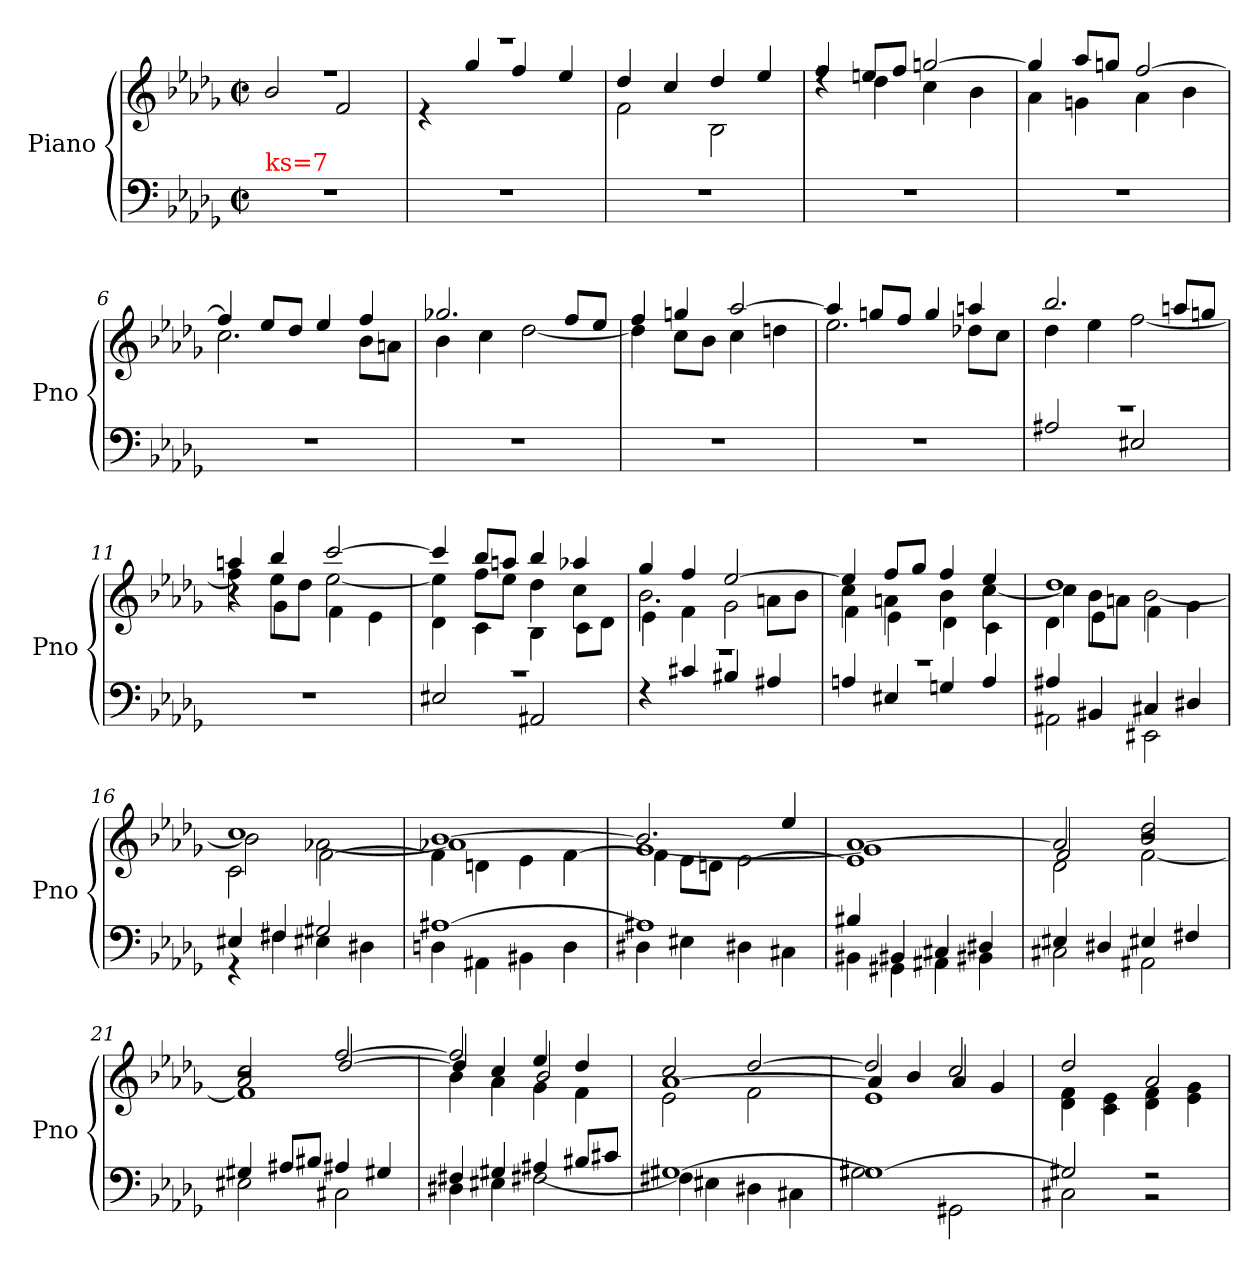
**kern	**kern
*part1	*part1
*staff2	*staff1
*I"Piano	*
*I'Pno	*
*clefF4	*clefG2
*k[b-e-a-d-g-]	*k[b-e-a-d-g-]
*M2/2	*M2/2
*met(c|)	*met(c|)
=1	=1
*	*^
!LO:TX:a:color=#FF0000:t=ks=7	!	!
1r	1r	2b-/
.	.	2f/
=2	=2	=2
1r	1r	4r
.	.	4gg-/
.	.	4ff/
.	.	4ee-/
=3	=3	=3
1r	4dd-/	2f\
.	4cc/	.
.	4dd-/	2B-\
.	4ee-/	.
=4	=4	=4
1r	4ff/	4rdd
.	8een/L	4dd-\
.	8ff/J	.
.	[2ggn/	4cc\
.	.	4b-\
=5	=5	=5
1r	4gg/]	4a-\
.	8aa-/L	4gn\
.	8ggn/J	.
.	[2ff/	4a-\
.	.	4b-\
=6	=6	=6
1r	4ff/]	2.cc\
.	8ee-/L	.
.	8dd-/J	.
.	4ee-/	.
.	4ff/	8b-\L
.	.	8an\J
=7	=7	=7
1r	2.gg-X/	4b-\
.	.	4cc\
.	.	[2dd-\
.	8ff/L	.
.	8ee-/J	.
!!LO:LB:g=z	!!
=8	=8	=8
1r	4ff/	4dd-\]
.	4ggn/	8cc\L
.	.	8b-\J
.	[2aa-/	4cc\
.	.	4ddn\
=9	=9	=9
1r	4aa-/]	2.ee-\
.	8ggn/L	.
.	8ff/J	.
.	4gg/	.
.	4aan/	8dd-X\L
.	.	8cc\J
=10	=10	=10
*^	*	*
1r	2A#Xi/	2.bb-/	4dd-\
.	.	.	4ee-\
.	2E#Xi/	.	[2ff\
.	.	8aan/L	.
.	.	8ggn/J	.
*v	*v	*	*
=11	=11	=11
*	*	*^
1r	4aan/	4ff\]	4r
.	4bb-/	8ee-\L	4g-\
.	.	8dd-\J	.
.	[2ccc/	[2ee-\	4f\
.	.	.	4e-\
=12	=12	=12	=12
*^	*	*	*
1r	2E#Xi/	4ccc/]	4ee-\]	4d-\
.	.	8bb-/L	8ff\L	4c\
.	.	8aan/J	8ee-\J	.
.	2AA#Xi/	4bb-/	4dd-\	4B-\
.	.	4aa-X/	4cc\	8c\L
.	.	.	.	8d-\J
!!LO:LB:g=z	!!	!!
=13	=13	=13	=13	=13
1r	4rF	4gg-/	2.b-\	4e-\
.	4c#Xi/	4ff/	.	4f\
.	4B#Xi/	[2ee-/	.	2g-\
.	4A#Xi/	.	8an\L	.
.	.	.	8b-\J	.
=14	=14	=14	=14	=14
1r	4An/	4ee-/]	4cc\	4f\
.	4E#Xi/	8ff/L	4an\	4e-\
.	.	8gg-/J	.	.
.	4Gn/	4ff/	4b-\	4d-\
.	4A/	4ee-/	[4cc\	4c\
=15	=15	=15	=15	=15
4A#Xi/	2AA#Xi\	1dd-	4cc\]	4d-\
4BB#Xi/	.	.	8b-\L	4e-\
.	.	.	8an\J	.
4C#Xi/	2EE#Xi\	.	[2b-\	4f\
4D#Xi/	.	.	.	4g-\
=16	=16	=16	=16	=16
4E#Xi/	4r	1cc	2b-\]	2c\
4F#Xi/	4F#Xi\	.	.	.
2G#Xi/	4E#Xi\	.	[2a-X\	[2f\
.	4D#Xi\	.	.	.
=17	=17	=17	=17	=17
[1A#Xi	4Dn\	[1b-	1a-X]	4f\]
.	4AA#Xi\	.	.	4dn\
.	4BB#Xi\	.	.	4e-\
.	4D\	.	.	[4f\
!!LO:LB:g=z	!!	!!
=18	=18	=18	=18	=18
1A#Xi]	4D#Xi\	2.b-/]	[1g-	4f\]
.	4E#Xi\	.	.	8e-\L
.	.	.	.	8dn\J
.	4D#Xi\	.	.	[2e-\
.	4C#Xi\	4ee-/	.	.
=19	=19	=19	=19	=19
4B#Xi/	4BB#Xi\	[1a-	1g-]	1e-]
4BB#Xi/	4GG#Xi\	.	.	.
4C#Xi/	4AA#Xi\	.	.	.
4D#Xi/	4BB#Xi\	.	.	.
=20	=20	=20	=20	=20
4E#Xi/	2C#Xi\	2a-/]	2d-\	2f/
4D#Xi/	.	.	.	.
4E#Xi/	2AA#Xi\	2b-/ 2dd-/	[2f\	2r
4F#Xi/	.	.	.	.
=21	=21	=21	=21	=21
4G#Xi/	2E#Xi\	2a-/ 2cc/	1f]	2r
8A#Xi/L	.	.	.	.
8B#Xi/J	.	.	.	.
4A#Xi/	2C#Xi\	[2ff	.	[2dd-/
4G#Xi/	.	.	.	.
=22	=22	=22	=22	=22
4F#Xi/	4D#Xi\	2ff/]	4b-\	4dd-/]
4G#Xi/	4E#Xi\	.	4a-\	4cc/
4A#Xi/	[2F#Xi\	4ee-/	4g-\	2b-/
8B#Xi/L	.	4dd-/	4f\	.
8c#Xi/J	.	.	.	.
=23	=23	=23	=23	=23
[1G#Xi	4F#Xi\]	2cc/	2e-\	[1a-
.	4E#Xi\	.	.	.
.	4D#Xi\	[2dd-/	2f\	.
.	4C#Xi\	.	.	.
=24	=24	=24	=24	=24
1G#Xi_	2G#Xi\	2dd-/]	1e-	4a-/]
.	.	.	.	4b-/
.	2GG#Xi\	2cc/	.	4a-/
.	.	.	.	4g-/
*	*	*	*v	*v
!!LO:LB:g=z
=25	=25	=25	=25
2G#Xi/]	2C#Xi\	2dd-/	4d-\ 4f\
.	.	.	4c\ 4e-\
2rBB	2rF	2a-/	4d-\ 4f\
.	.	.	4e-\ 4g-\
*v	*v	*	*
*	*v	*v
=	=
*-	*-
